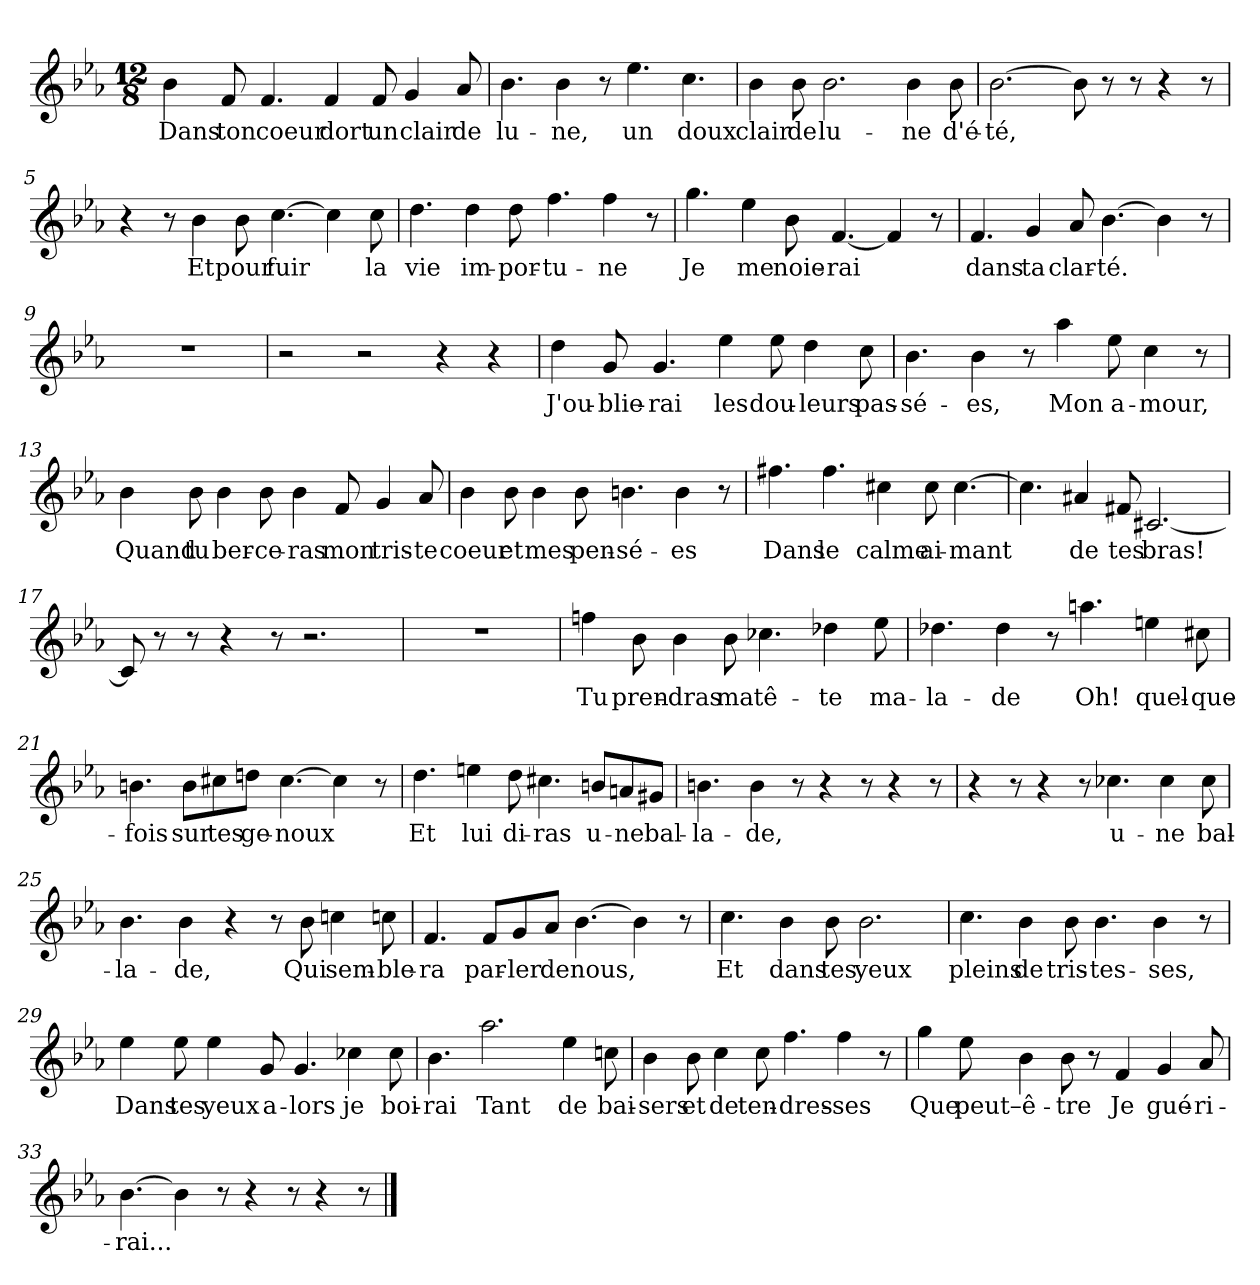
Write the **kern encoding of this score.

**kern	**text
*part1	*part1
*staff1	*staff1
*clefG2	*
*k[b-e-a-]	*
*M12/8	*
=1	=1
!	!LO:LY:b
4b-\	Dans
!	!LO:LY:b
8f/	ton
!	!LO:LY:b
4.f/	coeur
!	!LO:LY:b
4f/	dort
!	!LO:LY:b
8f/	un
!	!LO:LY:b
4g/	clair
!	!LO:LY:b
8a-/	de
=2	=2
!	!LO:LY:b
4.b-\	lu-
!	!LO:LY:b
4b-\	-ne,
8r	.
!	!LO:LY:b
4.ee-\	un
!	!LO:LY:b
4.cc\	doux
=3	=3
!	!LO:LY:b
4b-\	clair
!	!LO:LY:b
8b-\	de
!	!LO:LY:b
2.b-\	lu-
!	!LO:LY:b
4b-\	-ne
!	!LO:LY:b
8b-\	d'é-
=4	=4
!	!LO:LY:b
[2.b-\	-té,
8b-\]	.
8r	.
8r	.
4r	.
8r	.
=5	=5
4r	.
8r	.
!	!LO:LY:b
4b-\	Et
!	!LO:LY:b
8b-\	pour
!	!LO:LY:b
[4.cc\	fuir
4cc\]	.
!	!LO:LY:b
8cc\	la
!!LO:LB:g=z
=6	=6
!	!LO:LY:b
4.dd\	vie
!	!LO:LY:b
4dd\	im-
!	!LO:LY:b
8dd\	-por-
!	!LO:LY:b
4.ff\	-tu-
!	!LO:LY:b
4ff\	-ne
8r	.
=7	=7
!	!LO:LY:b
4.gg\	Je
!	!LO:LY:b
4ee-\	me
!	!LO:LY:b
8b-\	noie-
!	!LO:LY:b
[4.f/	-rai
4f/]	.
8r	.
=8	=8
!	!LO:LY:b
4.f/	dans
!	!LO:LY:b
4g/	ta
!	!LO:LY:b
8a-/	clar-
!	!LO:LY:b
[4.b-\	-té.
4b-\]	.
8r	.
=9	=9
1.r	.
=10	=10
2r	.
2r	.
4r	.
4r	.
=11	=11
!	!LO:LY:b
4dd\	J'ou-
!	!LO:LY:b
8g/	-blie-
!	!LO:LY:b
4.g/	-rai
!	!LO:LY:b
4ee-\	les
!	!LO:LY:b
8ee-\	dou-
!	!LO:LY:b
4dd\	-leurs
!	!LO:LY:b
8cc\	pas-
!!LO:LB:g=z
=12	=12
!	!LO:LY:b
4.b-\	-sé-
!	!LO:LY:b
4b-\	-es,
8r	.
!	!LO:LY:b
4aa-\	Mon
!	!LO:LY:b
8ee-\	a-
!	!LO:LY:b
4cc\	-mour,
8r	.
=13	=13
!	!LO:LY:b
4b-\	Quand
!	!LO:LY:b
8b-\	tu
!	!LO:LY:b
4b-\	ber-
!	!LO:LY:b
8b-\	-ce-
!	!LO:LY:b
4b-\	-ras
!	!LO:LY:b
8f/	mon
!	!LO:LY:b
4g/	tris-
!	!LO:LY:b
8a-/	-te
=14	=14
!	!LO:LY:b
4b-\	coeur
!	!LO:LY:b
8b-\	et
!	!LO:LY:b
4b-\	mes
!	!LO:LY:b
8b-\	pen-
!	!LO:LY:b
4.bn\	-sé-
!	!LO:LY:b
4b\	-es
8r	.
=15	=15
!	!LO:LY:b
4.ff#X\	Dans
!	!LO:LY:b
4.ff#\	le
!	!LO:LY:b
4cc#X\	calme
!	!LO:LY:b
8cc#\	ai-
!	!LO:LY:b
[4.cc#\	-mant
!!LO:LB:g=z
=16	=16
4.cc#\]	.
!	!LO:LY:b
4a#X/	de
!	!LO:LY:b
8f#X/	tes
!	!LO:LY:b
[2.c#X/	bras!
=17	=17
8c#/]	.
8r	.
8r	.
4r	.
8r	.
2.r	.
=18	=18
1.r	.
=19	=19
!	!LO:LY:b
4ffn\	Tu
!	!LO:LY:b
8b-\	pren-
!	!LO:LY:b
4b-\	-dras
!	!LO:LY:b
8b-\	ma
!	!LO:LY:b
4.cc-X\	tê-
!	!LO:LY:b
4dd-X\	-te
!	!LO:LY:b
8ee-\	ma-
=20	=20
!	!LO:LY:b
4.dd-X\	-la-
!	!LO:LY:b
4dd-\	-de
8r	.
!	!LO:LY:b
4.aan\	Oh!
!	!LO:LY:b
4een\	quel-
!	!LO:LY:b
8cc#X\	-que-
=21	=21
!	!LO:LY:b
4.bn\	-fois
!	!LO:LY:b
8b\L	sur
!	!LO:LY:b
8cc#X\	tes
!	!LO:LY:b
8ddn\J	ge-
!	!LO:LY:b
[4.cc#\	-noux
4cc#\]	.
8r	.
!!LO:LB:g=z
=22	=22
!	!LO:LY:b
4.dd\	Et
!	!LO:LY:b
4een\	lui
!	!LO:LY:b
8dd\	di-
!	!LO:LY:b
4.cc#X\	-ras
!	!LO:LY:b
8bn/L	u-
!	!LO:LY:b
8an/	-ne
!	!LO:LY:b
8g#X/J	bal-
=23	=23
!	!LO:LY:b
4.bn\	-la-
!	!LO:LY:b
4b\	-de,
8r	.
4r	.
8r	.
4r	.
8r	.
=24	=24
4r	.
8r	.
4r	.
8r	.
!	!LO:LY:b
4.cc-X\	u-
!	!LO:LY:b
4cc-\	-ne
!	!LO:LY:b
8cc-\	bal-
=25	=25
!	!LO:LY:b
4.b-\	-la-
!	!LO:LY:b
4b-\	-de,
4r	.
8r	.
!	!LO:LY:b
8b-\	Qui
!	!LO:LY:b
4ccn\	sem-
!	!LO:LY:b
8ccn\	-ble-
=26	=26
!	!LO:LY:b
4.f/	-ra
!	!LO:LY:b
8f/L	par-
!	!LO:LY:b
8g/	-ler
!	!LO:LY:b
8a-/J	de
!	!LO:LY:b
[4.b-\	nous,
4b-\]	.
8r	.
!!LO:LB:g=z
=27	=27
!	!LO:LY:b
4.cc\	Et
!	!LO:LY:b
4b-\	dans
!	!LO:LY:b
8b-\	tes
!	!LO:LY:b
2.b-\	yeux
=28	=28
!	!LO:LY:b
4.cc\	pleins
!	!LO:LY:b
4b-\	de
!	!LO:LY:b
8b-\	tris-
!	!LO:LY:b
4.b-\	-tes-
!	!LO:LY:b
4b-\	-ses,
8r	.
=29	=29
!	!LO:LY:b
4ee-\	Dans
!	!LO:LY:b
8ee-\	tes
!	!LO:LY:b
4ee-\	yeux
!	!LO:LY:b
8g/	a-
!	!LO:LY:b
4.g/	-lors
!	!LO:LY:b
4cc-X\	je
!	!LO:LY:b
8cc-\	boi-
=30	=30
!	!LO:LY:b
4.b-\	-rai
!	!LO:LY:b
2.aa-\	Tant
!	!LO:LY:b
4ee-\	de
!	!LO:LY:b
8ccn\	bai-
=31	=31
!	!LO:LY:b
4b-\	-sers
!	!LO:LY:b
8b-\	et
!	!LO:LY:b
4cc\	de
!	!LO:LY:b
8cc\	ten-
!	!LO:LY:b
4.ff\	-dres-
!	!LO:LY:b
4ff\	-ses
8r	.
!!LO:LB:g=z
=32	=32
!	!LO:LY:b
4gg\	Que
!	!LO:LY:b
8ee-\	peut–
!	!LO:LY:b
4b-\	ê-
!	!LO:LY:b
8b-\	-tre
8r	.
!	!LO:LY:b
4f/	Je
!	!LO:LY:b
4g/	gué-
!	!LO:LY:b
8a-/	-ri-
=33	=33
!	!LO:LY:b
[4.b-\	-rai...
4b-\]	.
8r	.
4r	.
8r	.
4r	.
8r	.
==	==
*-	*-
